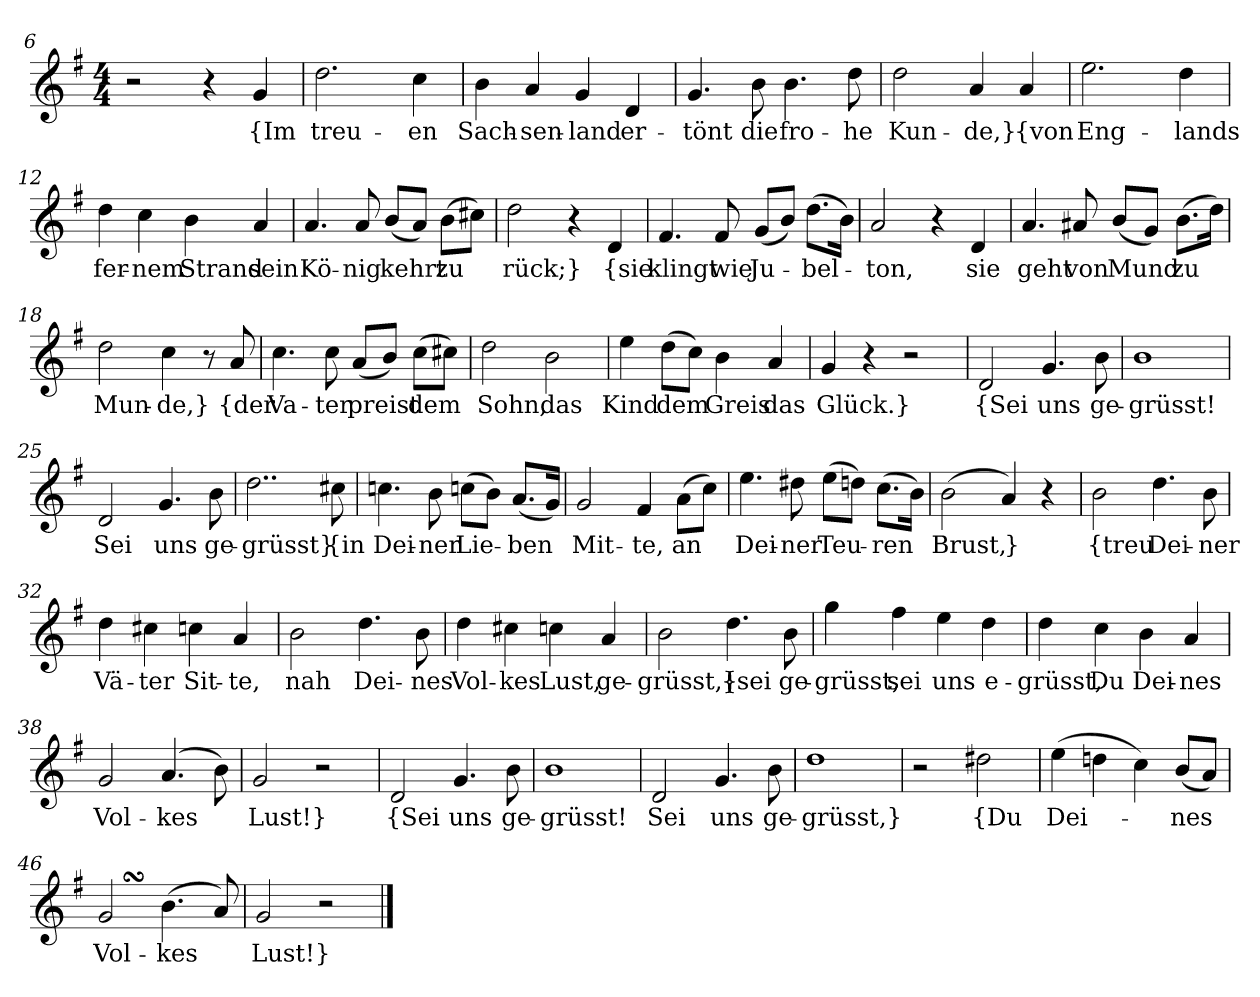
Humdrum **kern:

**kern	**text
*part1	*part1
*staff1	*staff1
*clefG2	*
*k[f#]	*
*M4/4	*
=6	=6
2r	.
4r	.
4g	{Im
=7	=7
2.dd	treu-
4cc	-en
=8	=8
4b	Sach-
4a	-sen-
4g	-land
4d	er-
=9	=9
4.g	-tönt
8b	die
4.b	fro-
8dd	-he
=10	=10
2dd	Kun-
4a	-de,}
4a	{von
=11	=11
2.ee	Eng-
4dd	-lands
=12	=12
4dd	fer-
4cc	-nem
4b	Strand
4a	sein
=13	=13
4.a	Kö-
8a	-nig
(8b/L	kehrt
8a/J)	.
(8b\L	zu
8cc#X\J)	.
=14	=14
2dd	-rück;}
4r	.
4d	{sie
=15	=15
4.f#	klingt
8f#	wie
(8g/L	Ju-
8b/J)	.
(8.dd\L	-bel-
16b\Jk)	.
=16	=16
2a	-ton,
4r	.
4d	sie
=17	=17
4.a	geht
8a#X	von
(8b/L	Mund
8g/J)	.
(8.b\L	zu
16dd\Jk)	.
=18	=18
2dd	Mun-
4cc	-de,}
8r	.
8a	{der
=19	=19
4.cc	Va-
8cc	-ter
(8a/L	preist
8b/J)	.
(8cc\L	dem
8cc#X\J)	.
=20	=20
2dd	Sohn,
2b	das
=21	=21
4ee	Kind
(8dd\L	dem
8cc\J)	.
4b	Greis
4a	das
=22	=22
4g	Glück.}
4r	.
2r	.
=23	=23
2d	{Sei
4.g	uns
8b	ge-
=24	=24
1b	-grüsst!
=25	=25
2d	Sei
4.g	uns
8b	ge-
=26	=26
2..dd	-grüsst}
8cc#X	{in
=27	=27
4.ccn	Dei-
8b	-ner
(8ccn\L	Lie-
8b\J)	.
(8.a/L	-ben
16g/Jk)	.
=28	=28
2g	Mit-
4f#	-te,
(8a\L	an
8cc\J)	.
=29	=29
4.ee	Dei-
8dd#X	-ner
(8ee\L	Teu-
8ddn\J)	.
(8.cc\L	-ren
16b\Jk)	.
=30	=30
(2b	Brust,
4a)	}
4r	.
=31	=31
2b	{treu
4.dd	Dei-
8b	-ner
=32	=32
4dd	Vä-
4cc#X	-ter
4ccn	Sit-
4a	-te,
=33	=33
2b	nah
4.dd	Dei-
8b	-nes
=34	=34
4dd	Vol-
4cc#X	-kes
4ccn	Lust,
4a	ge-
=35	=35
2b	-grüsst,}
4.dd	{sei
8b	ge-
=36	=36
4gg	-grüsst,
4ff#	sei
4ee	uns
4dd	e-
=37	=37
4dd	-grüsst,
4cc	Du
4b	Dei-
4a	-nes
=38	=38
2g	Vol-
(4.a	-kes
8b)	.
=39	=39
2g	Lust!}
2r	.
=40	=40
2d	{Sei
4.g	uns
8b	ge-
=41	=41
1b	-grüsst!
=42	=42
2d	Sei
4.g	uns
8b	ge-
=43	=43
1dd	grüsst,}
=44	=44
2r	.
2dd#X	{Du
=45	=45
(4ee	Dei-
4ddn	.
4cc)	.
(8b/L	-nes
8a/J)	.
=46	=46
2gSSs	Vol-
(4.b	-kes
8a)	.
=47	=47
2g	Lust!}
2r	.
==	==
*-	*-
